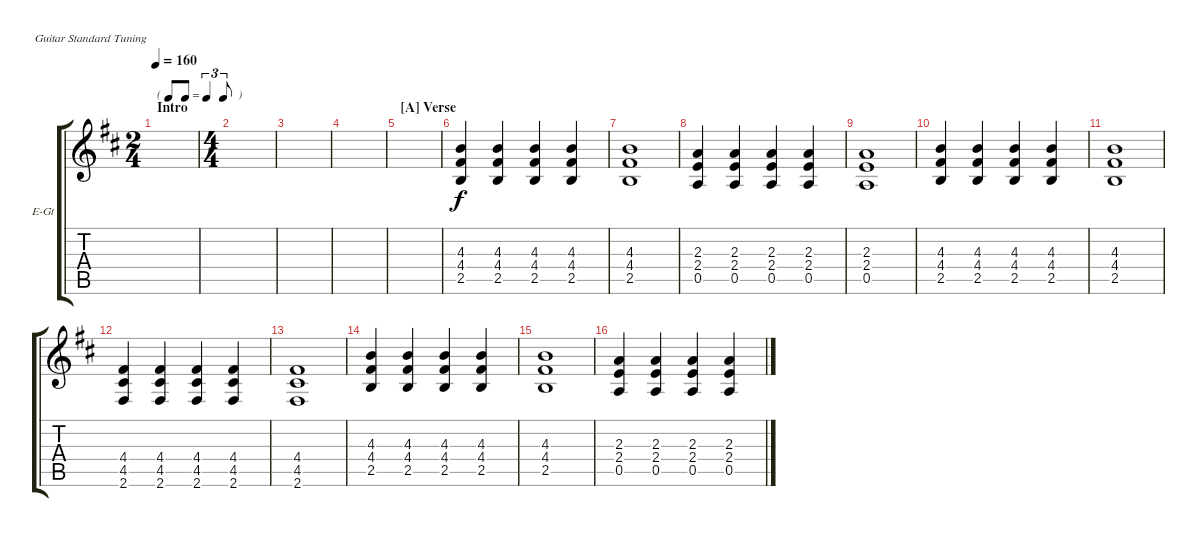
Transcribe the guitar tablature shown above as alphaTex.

\defaultSystemsLayout 4
\bracketExtendMode groupsimilarinstruments
\firstSystemTrackNameOrientation horizontal
\otherSystemsTrackNameOrientation horizontal
\track ("Joe South" "E-Gt") {instrument distortionguitar}
\staff {score tabs}
\tuning (E4 B3 G3 D3 A2 E2)
\ts (2 4)
\tf triplet8th
\section ("" "Intro")
\tempo 160
\clef g2
\ks bminor
|
\ts (4 4)
|
|
|
\section ("A" "Verse")
|
(2.5 4.4 4.3).4 (2.5 4.4 4.3).4 (2.5 4.4 4.3).4 (2.5 4.4 4.3).4 |
(2.5 4.4 4.3).1 |
(0.5 2.4 2.3).4 (0.5 2.4 2.3).4 (0.5 2.4 2.3).4 (0.5 2.4 2.3).4 |
(0.5 2.4 2.3).1 |
(2.5 4.4 4.3).4 (2.5 4.4 4.3).4 (2.5 4.4 4.3).4 (2.5 4.4 4.3).4 |
(2.5 4.4 4.3).1 |
(2.6 4.5 4.4).4 (2.6 4.5 4.4).4 (2.6 4.5 4.4).4 (2.6 4.5 4.4).4 |
(2.6 4.5 4.4).1 |
(2.5 4.4 4.3).4 (2.5 4.4 4.3).4 (2.5 4.4 4.3).4 (2.5 4.4 4.3).4 |
(2.5 4.4 4.3).1 |
(0.5 2.4 2.3).4 (0.5 2.4 2.3).4 (0.5 2.4 2.3).4 (0.5 2.4 2.3).4
